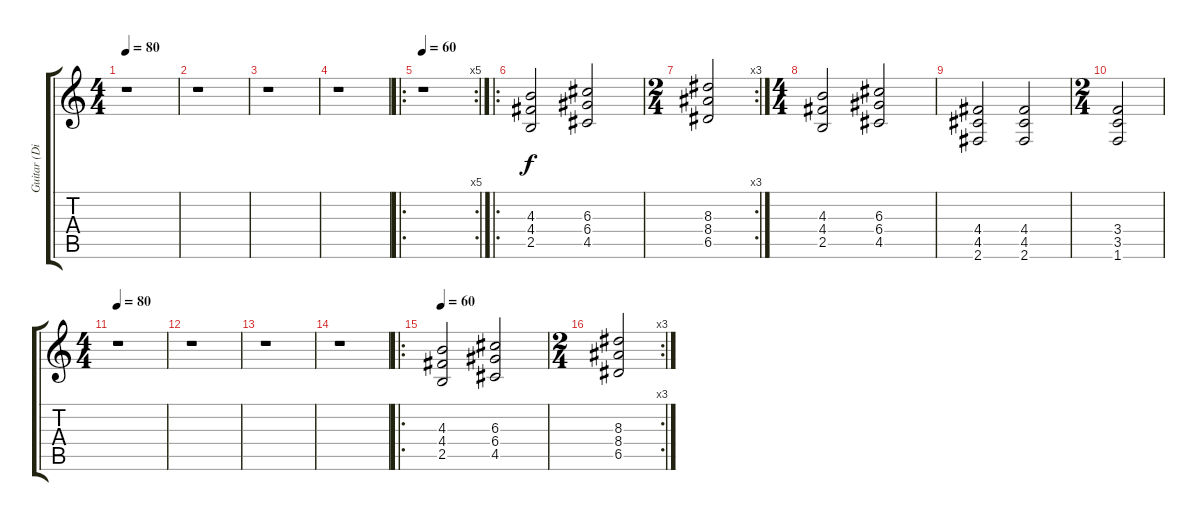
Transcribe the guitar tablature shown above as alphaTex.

\track ("Guitar (Distortion)" "Guitar (Di") {instrument distortionguitar}
\staff {score tabs}
\tuning (E4 B3 G3 D3 A2 E2) {hide}
\ts (4 4)
\tempo 80
\clef g2
\ks c
r.1{dy f instrument distortionguitar} |
r.1 |
r.1 |
r.1 |
\ro
\rc 5
\tempo 60
r.1 |
\ro
(4.3 4.4 2.5).2 (6.3 6.4 4.5).2 |
\rc 3
\ts (2 4)
(8.3 8.4 6.5).2 |
\ts (4 4)
(4.3 4.4 2.5).2 (6.3 6.4 4.5).2 |
(4.4 4.5 2.6).2 (4.4 4.5 2.6).2 |
\ts (2 4)
(3.4 3.5 1.6).2 |
\ts (4 4)
\tempo 80
r.1 |
r.1 |
r.1 |
r.1 |
\ro
\tempo 60
(4.3 4.4 2.5).2 (6.3 6.4 4.5).2 |
\rc 3
\ts (2 4)
(8.3 8.4 6.5).2
